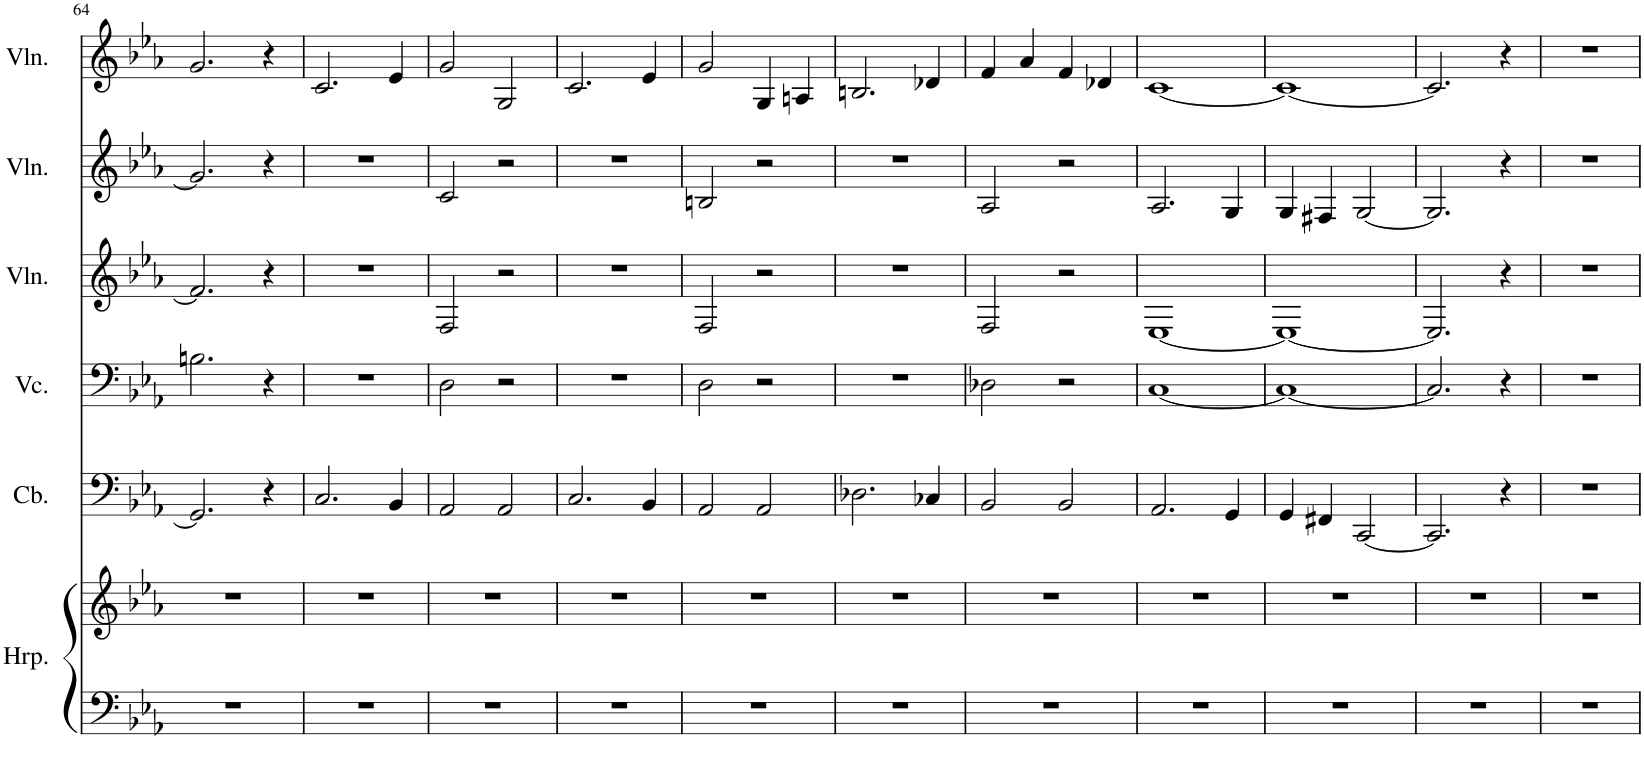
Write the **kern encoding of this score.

**kern	**kern	**kern	**kern	**kern	**kern	**kern
*part6	*part6	*part5	*part4	*part3	*part2	*part1
*staff7	*staff6	*staff5	*staff4	*staff3	*staff2	*staff1
*I"Harp	*	*I"Contrabass	*I"Violoncello	*I"Violin	*I"Violin	*I"Violin
*I'Hrp.	*	*I'Cb.	*I'Vc.	*I'Vln.	*I'Vln.	*I'Vln.
!!LO:PB:g=z
*clefF4	*clefG2	*clefF4	*clefF4	*clefG2	*clefG2	*clefG2
*	*	*Trd7c12	*	*	*	*
*k[b-e-a-]	*k[b-e-a-]	*k[b-e-a-]	*k[b-e-a-]	*k[b-e-a-]	*k[b-e-a-]	*k[b-e-a-]
*M4/4	*M4/4	*M4/4	*M4/4	*M4/4	*M4/4	*M4/4
=64	=64	=64	=64	=64	=64	=64
1r	1r	2.GG/]	2.Bn\	2.f/]	2.g/]	2.g/
.	.	4r	4r	4r	4r	4r
=65	=65	=65	=65	=65	=65	=65
1r	1r	2.C/	1r	1r	1r	2.c/
.	.	4BB-/	.	.	.	4e-/
=66	=66	=66	=66	=66	=66	=66
1r	1r	2AA-/	2D\	2F/	2c/	2g/
.	.	2AA-/	2r	2r	2r	2G/
=67	=67	=67	=67	=67	=67	=67
1r	1r	2.C/	1r	1r	1r	2.c/
.	.	4BB-/	.	.	.	4e-/
=68	=68	=68	=68	=68	=68	=68
1r	1r	2AA-/	2D\	2F/	2Bn/	2g/
.	.	2AA-/	2r	2r	2r	4G/
.	.	.	.	.	.	4An/
=69	=69	=69	=69	=69	=69	=69
1r	1r	2.D-X\	1r	1r	1r	2.Bn/
.	.	4C-X/	.	.	.	4d-X/
=70	=70	=70	=70	=70	=70	=70
1r	1r	2BB-/	2D-X\	2F/	2A-/	4f/
.	.	.	.	.	.	4a-/
.	.	2BB-/	2r	2r	2r	4f/
.	.	.	.	.	.	4d-X/
=71	=71	=71	=71	=71	=71	=71
1r	1r	2.AA-/	[1C	[1E-	2.A-/	[1c
.	.	4GG/	.	.	4G/	.
=72	=72	=72	=72	=72	=72	=72
1r	1r	4GG/	1C_	1E-_	4G/	1c_
.	.	4FF#X/	.	.	4F#X/	.
.	.	[2CC/	.	.	[2G/	.
=73	=73	=73	=73	=73	=73	=73
1r	1r	2.CC/]	2.C/]	2.E-/]	2.G/]	2.c/]
.	.	4r	4r	4r	4r	4r
=74	=74	=74	=74	=74	=74	=74
1r	1r	1r	1r	1r	1r	1r
=	=	=	=	=	=	=
*-	*-	*-	*-	*-	*-	*-
